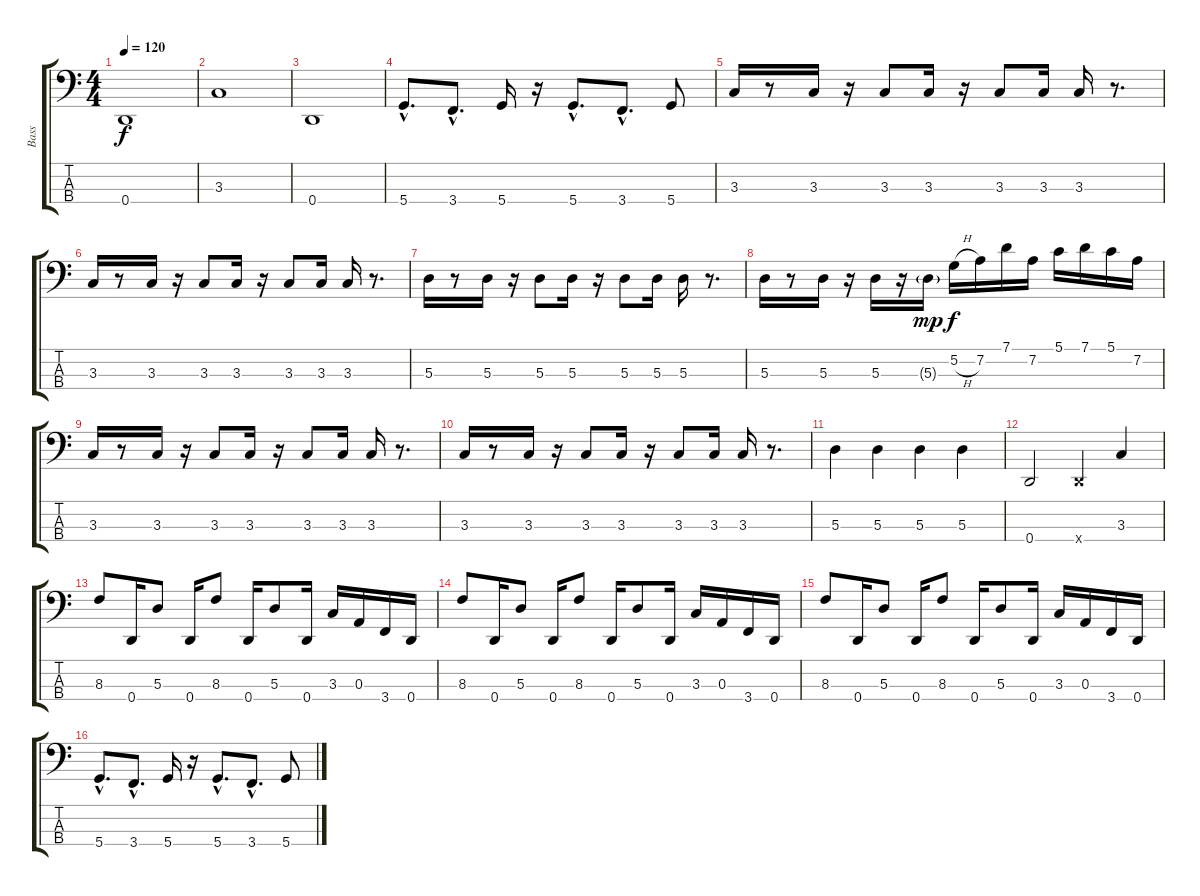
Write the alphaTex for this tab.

\track ("Bass" "Bass") {instrument electricbassfinger}
\staff {score tabs}
\tuning (G2 D2 A1 D1) {hide}
\ts (4 4)
\tempo 120
\clef f4
\ks c
0.4.1{dy f} |
3.3.1 |
0.4.1 |
5.4{hac}.8{d} 3.4{hac}.8{d} 5.4.16 r.16 5.4{hac}.8{d} 3.4{hac}.8{d} 5.4.8 |
3.3.16 r.8 3.3.16 r.16 3.3.8 3.3.16 r.16 3.3.8 3.3.16 3.3.16 r.8{d} |
3.3.16 r.8 3.3.16 r.16 3.3.8 3.3.16 r.16 3.3.8 3.3.16 3.3.16 r.8{d} |
5.3.16 r.8 5.3.16 r.16 5.3.8 5.3.16 r.16 5.3.8 5.3.16 5.3.16 r.8{d} |
5.3.16 r.8 5.3.16 r.16 5.3.16 r.16 5.3{g}.16{dy mp} 5.2{h}.16{dy f} 7.2.16 7.1.16 7.2.16 5.1.16 7.1.16 5.1.16 7.2.16 |
3.3.16 r.8 3.3.16 r.16 3.3.8 3.3.16 r.16 3.3.8 3.3.16 3.3.16 r.8{d} |
3.3.16 r.8 3.3.16 r.16 3.3.8 3.3.16 r.16 3.3.8 3.3.16 3.3.16 r.8{d} |
5.3.4 5.3.4 5.3.4 5.3.4 |
0.4.2 0.4{x}.4 3.3.4 |
8.3.8 0.4.16 5.3.8 0.4.16 8.3.8 0.4.16 5.3.8 0.4.16 3.3.16 0.3.16 3.4.16 0.4.16 |
8.3.8 0.4.16 5.3.8 0.4.16 8.3.8 0.4.16 5.3.8 0.4.16 3.3.16 0.3.16 3.4.16 0.4.16 |
8.3.8 0.4.16 5.3.8 0.4.16 8.3.8 0.4.16 5.3.8 0.4.16 3.3.16 0.3.16 3.4.16 0.4.16 |
5.4{hac}.8{d} 3.4{hac}.8{d} 5.4.16 r.16 5.4{hac}.8{d} 3.4{hac}.8{d} 5.4.8
